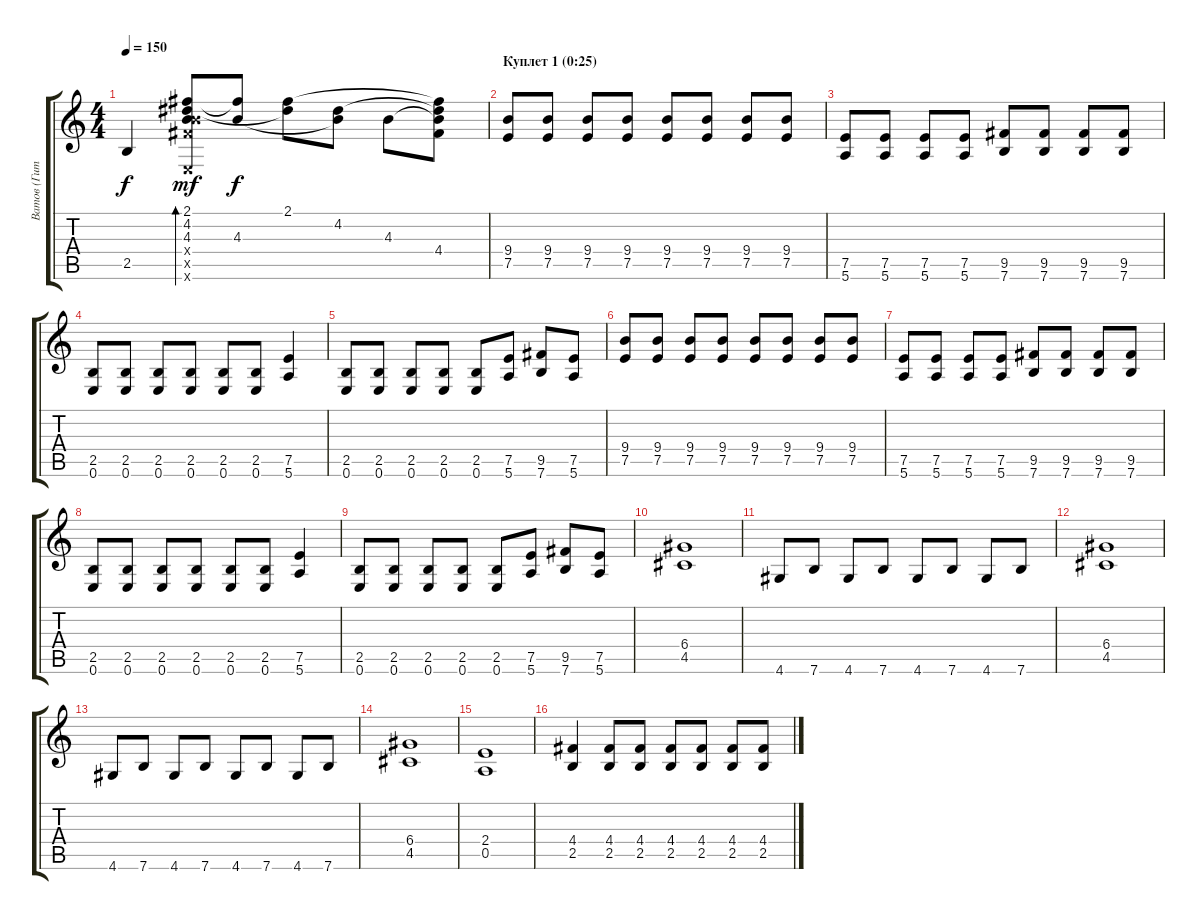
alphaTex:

\track ("Ватов (Гитара)" "Ватов (Гит") {instrument electricguitarjazz}
\staff {score tabs}
\tuning (E4 B3 G3 D3 A2 E2) {hide}
\ts (4 4)
\tempo 150
\clef g2
\ks c
2.5.4{dy f} (2.1 4.2 4.3 9.4{x} 9.5{x} 0.6{x}).8{bd 120 dy mf} (2.1{t} 4.3).8{dy f} (2.1 4.2{t}).8 (4.2 4.3{t}).8 4.3.8 (2.1{t} 4.2{t} 4.3{t} 4.4).8 |
\section ("" "Куплет 1 (0:25)")
(9.4 7.5).8 (9.4 7.5).8 (9.4 7.5).8 (9.4 7.5).8 (9.4 7.5).8 (9.4 7.5).8 (9.4 7.5).8 (9.4 7.5).8 |
(7.5 5.6).8 (7.5 5.6).8 (7.5 5.6).8 (7.5 5.6).8 (9.5 7.6).8 (9.5 7.6).8 (9.5 7.6).8 (9.5 7.6).8 |
(2.5 0.6).8 (2.5 0.6).8 (2.5 0.6).8 (2.5 0.6).8 (2.5 0.6).8 (2.5 0.6).8 (7.5 5.6).4 |
(2.5 0.6).8 (2.5 0.6).8 (2.5 0.6).8 (2.5 0.6).8 (2.5 0.6).8 (7.5 5.6).8 (9.5 7.6).8 (7.5 5.6).8 |
(9.4 7.5).8 (9.4 7.5).8 (9.4 7.5).8 (9.4 7.5).8 (9.4 7.5).8 (9.4 7.5).8 (9.4 7.5).8 (9.4 7.5).8 |
(7.5 5.6).8 (7.5 5.6).8 (7.5 5.6).8 (7.5 5.6).8 (9.5 7.6).8 (9.5 7.6).8 (9.5 7.6).8 (9.5 7.6).8 |
(2.5 0.6).8 (2.5 0.6).8 (2.5 0.6).8 (2.5 0.6).8 (2.5 0.6).8 (2.5 0.6).8 (7.5 5.6).4 |
(2.5 0.6).8 (2.5 0.6).8 (2.5 0.6).8 (2.5 0.6).8 (2.5 0.6).8 (7.5 5.6).8 (9.5 7.6).8 (7.5 5.6).8 |
(6.4 4.5).1 |
4.6.8 7.6.8 4.6.8 7.6.8 4.6.8 7.6.8 4.6.8 7.6.8 |
(6.4 4.5).1 |
4.6.8 7.6.8 4.6.8 7.6.8 4.6.8 7.6.8 4.6.8 7.6.8 |
(6.4 4.5).1 |
(2.4 0.5).1 |
(4.4 2.5).4 (4.4 2.5).8 (4.4 2.5).8 (4.4 2.5).8 (4.4 2.5).8 (4.4 2.5).8 (4.4 2.5).8
